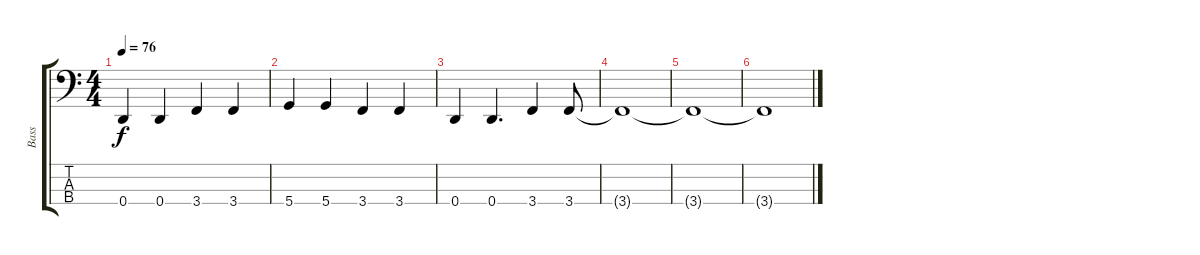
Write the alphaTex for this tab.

\track ("Bass" "Bass") {instrument electricbassfinger}
\staff {score tabs}
\tuning (G2 D2 A1 D1) {hide}
\ts (4 4)
\tempo 76
\clef f4
\ks c
0.4.4{dy f} 0.4.4 3.4.4 3.4.4 |
5.4.4 5.4.4 3.4.4 3.4.4 |
0.4.4 0.4.4{d} 3.4.4 3.4.8 |
3.4{t}.1 |
3.4{t}.1 |
3.4{t}.1
